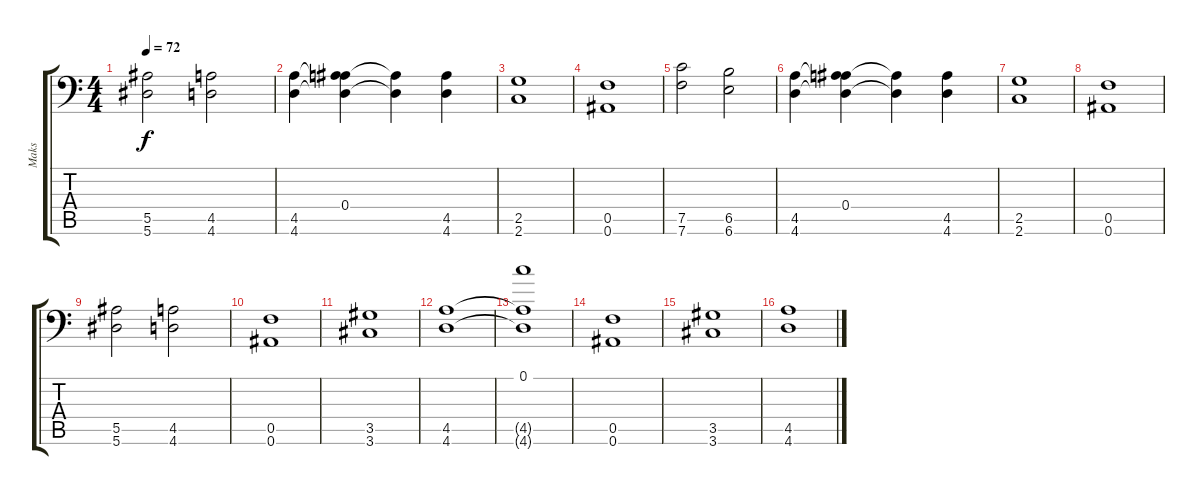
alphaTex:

\track ("Maks" "Maks") {instrument distortionguitar}
\staff {score tabs}
\tuning (C4 G3 Eb3 Bb2 F2 Bb1) {hide}
\ts (4 4)
\tempo 72
\clef f4
\ks c
(5.5 5.6).2{dy f} (4.5 4.6).2 |
(4.5 4.6).4 (0.4 4.5{t} 4.6{t}).4 (4.5{t} 4.6{t}).4 (4.5 4.6).4 |
(2.5 2.6).1 |
(0.5 0.6).1 |
(7.5 7.6).2 (6.5 6.6).2 |
(4.5 4.6).4 (0.4 4.5{t} 4.6{t}).4 (4.5{t} 4.6{t}).4 (4.5 4.6).4 |
(2.5 2.6).1 |
(0.5 0.6).1 |
(5.5 5.6).2 (4.5 4.6).2 |
(0.5 0.6).1 |
(3.5 3.6).1 |
(4.5 4.6).1 |
(0.1 4.5{t} 4.6{t}).1 |
(0.5 0.6).1 |
(3.5 3.6).1 |
(4.5 4.6).1
